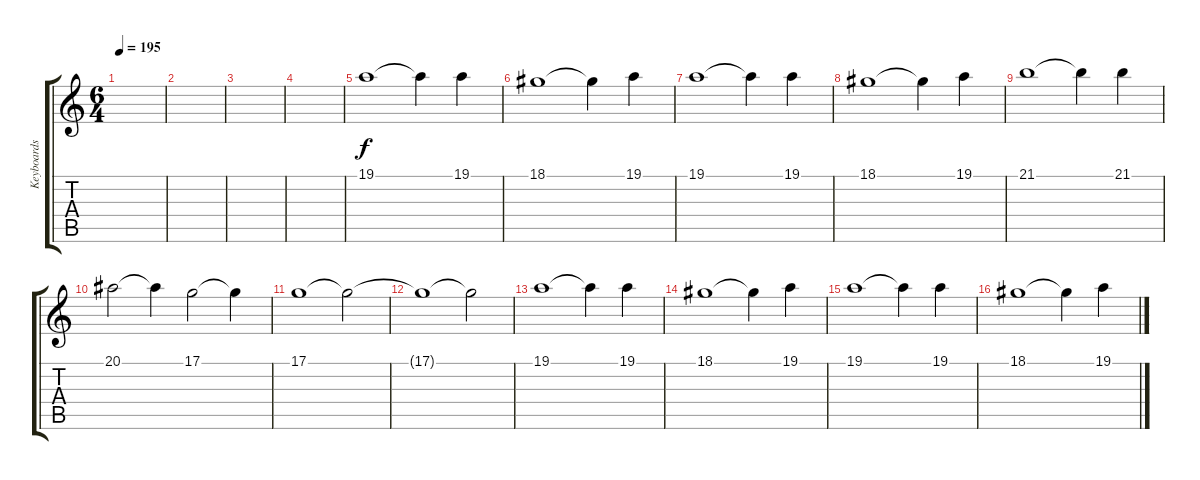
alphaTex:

\track ("Keyboards" "Keyboards") {instrument stringensemble1}
\staff {score tabs}
\tuning (D4 A3 F3 D3 A2 D2) {hide}
\ts (6 4)
\tempo 195
\clef g2
\ks c
|
|
|
|
19.1.1{volume 14 instrument stringensemble1} 19.1{t}.4 19.1.4 |
18.1.1 18.1{t}.4 19.1.4 |
19.1.1 19.1{t}.4 19.1.4 |
18.1.1 18.1{t}.4 19.1.4 |
21.1.1 21.1{t}.4 21.1.4 |
20.1.2 20.1{t}.4 17.1.2 17.1{t}.4 |
17.1.1 17.1{t}.2 |
17.1{t}.1 17.1{t}.2 |
19.1.1 19.1{t}.4 19.1.4 |
18.1.1 18.1{t}.4 19.1.4 |
19.1.1 19.1{t}.4 19.1.4 |
18.1.1 18.1{t}.4 19.1.4
